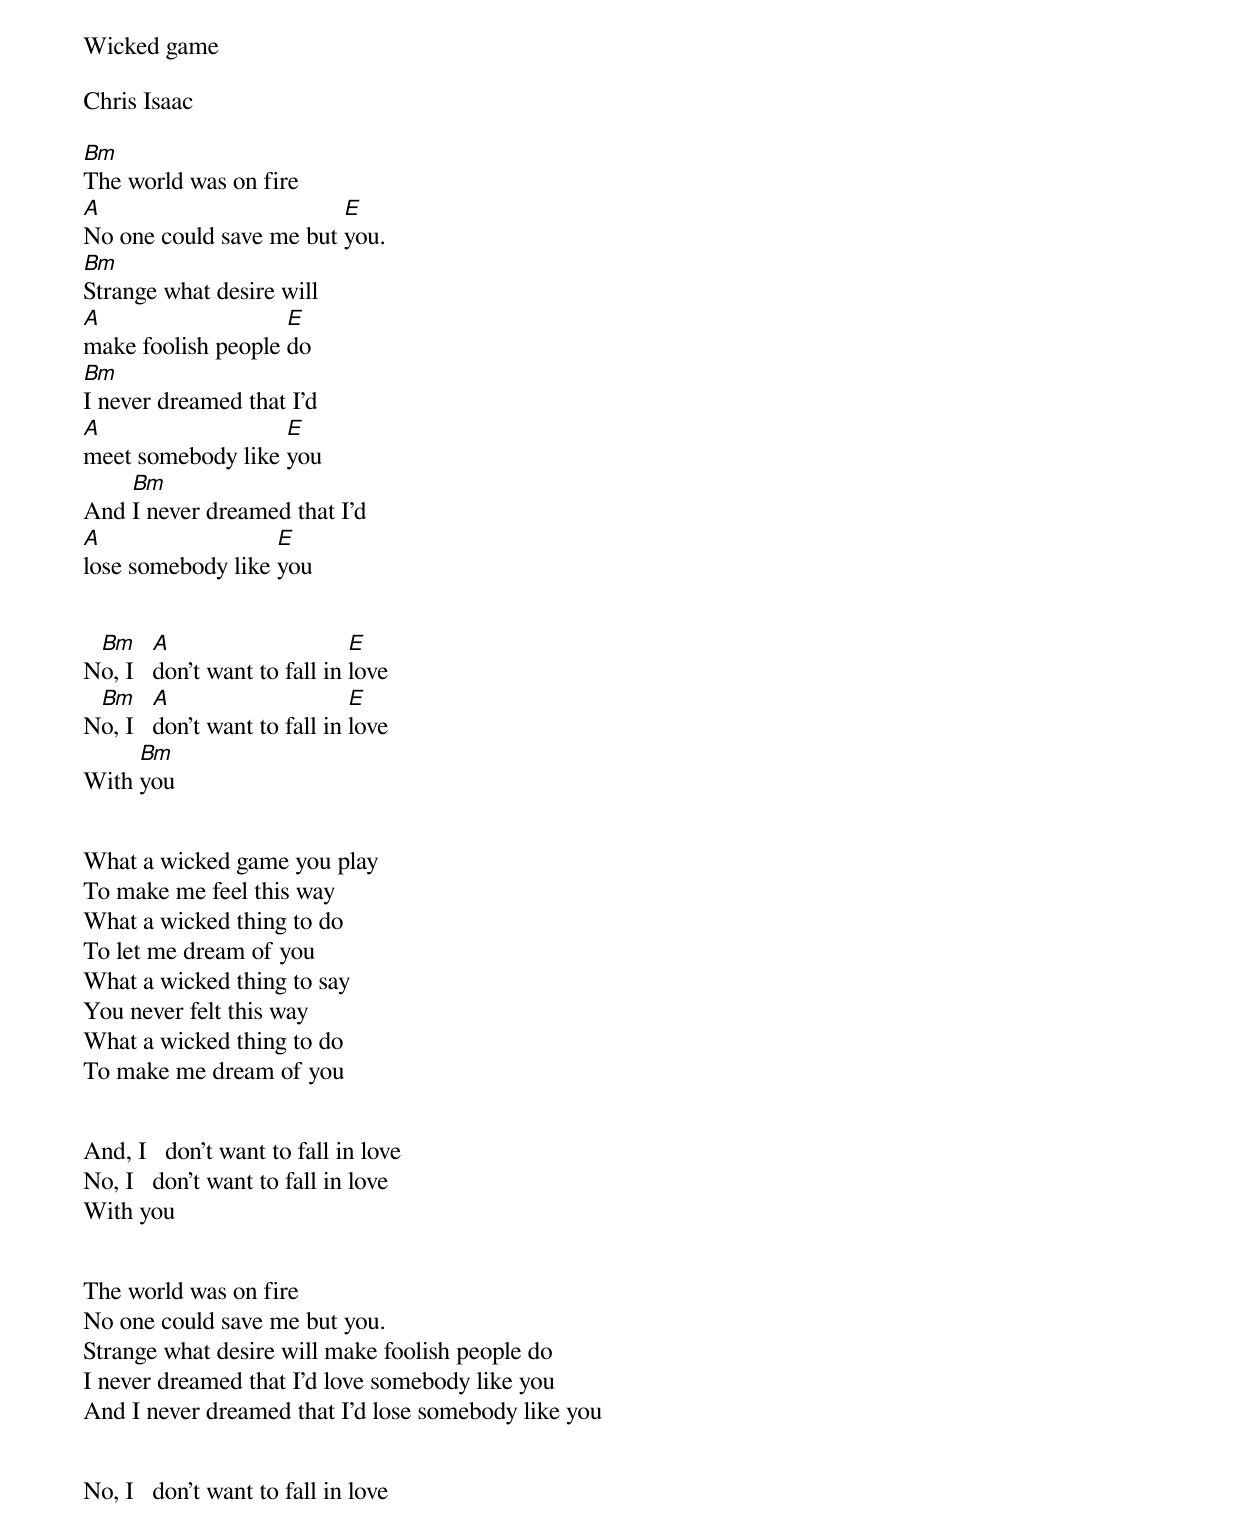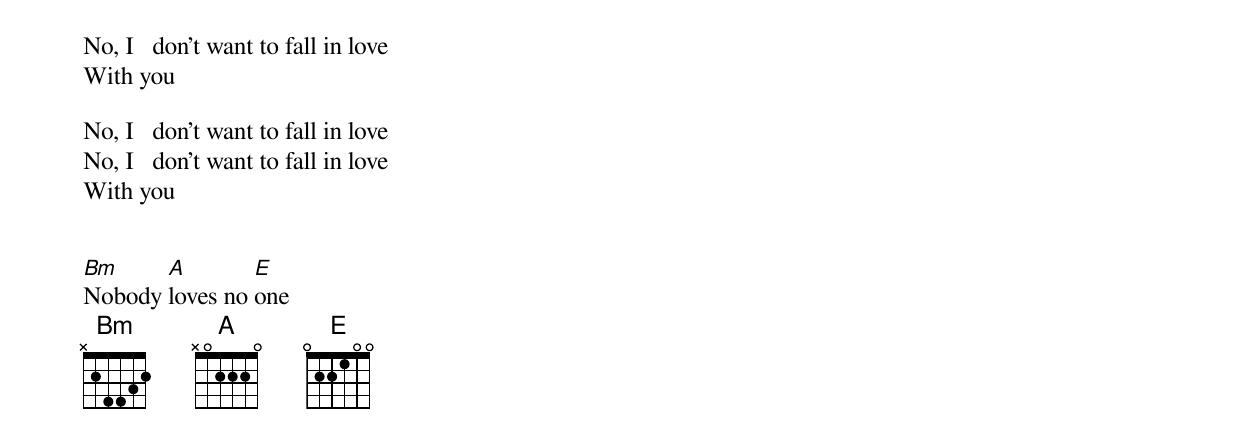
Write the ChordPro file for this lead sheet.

Wicked game

Chris Isaac

[Bm]The world was on fire
[A]No one could save me but [E]you.
[Bm]Strange what desire will
[A]make foolish people [E]do
[Bm]I never dreamed that I'd
[A]meet somebody like [E]you
And [Bm]I never dreamed that I'd
[A]lose somebody like [E]you


N[Bm]o, I   [A]don't want to fall in [E]love
N[Bm]o, I   [A]don't want to fall in [E]love
With [Bm]you


What a wicked game you play
To make me feel this way
What a wicked thing to do
To let me dream of you
What a wicked thing to say
You never felt this way
What a wicked thing to do
To make me dream of you


And, I   don't want to fall in love
No, I   don't want to fall in love
With you


The world was on fire
No one could save me but you.
Strange what desire will make foolish people do
I never dreamed that I'd love somebody like you
And I never dreamed that I'd lose somebody like you


No, I   don't want to fall in love
No, I   don't want to fall in love
With you

No, I   don't want to fall in love
No, I   don't want to fall in love
With you


[Bm]Nobody [A]loves no [E]one
